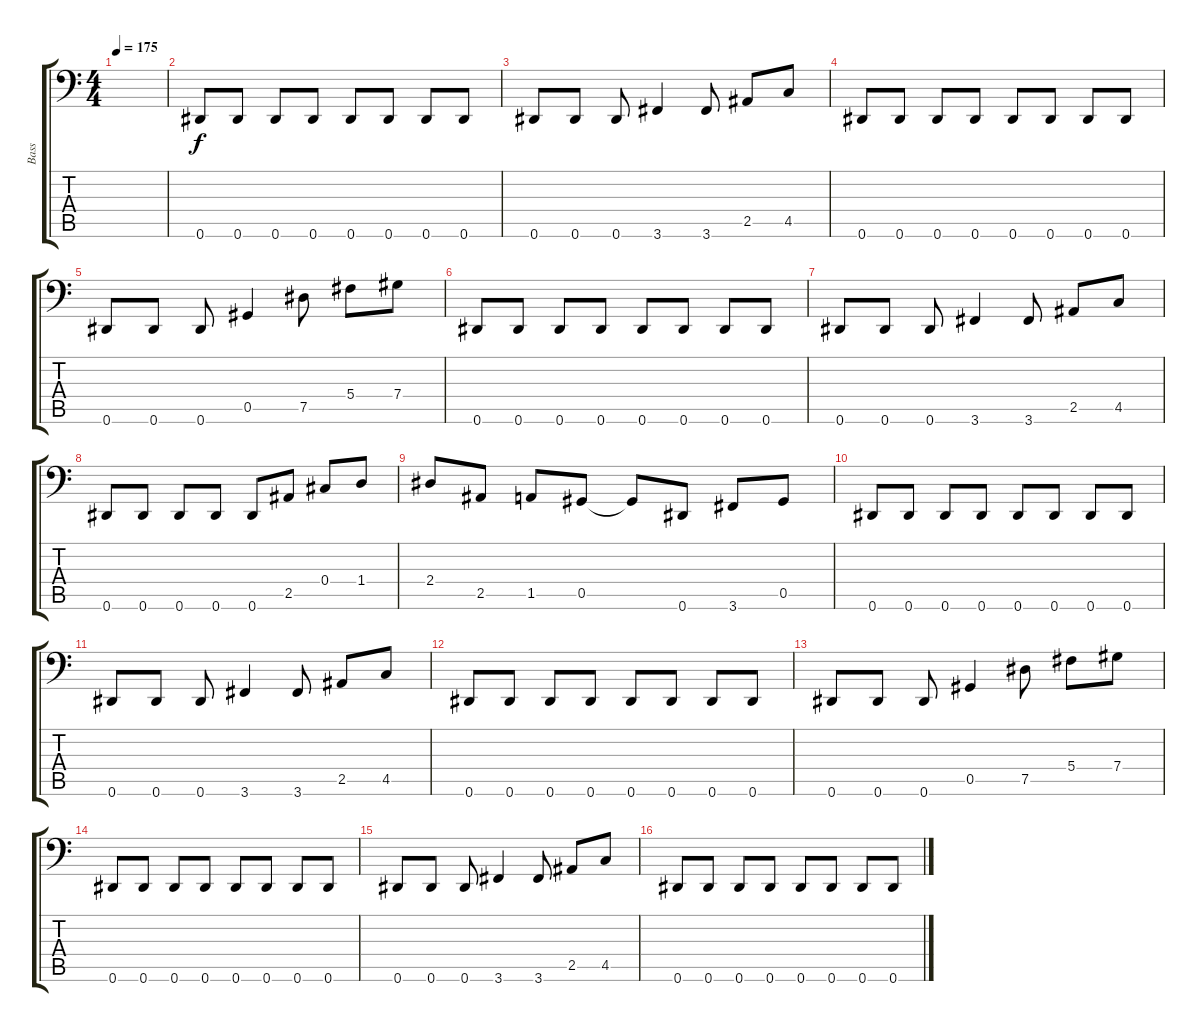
\track ("Bass" "Bass") {instrument electricbasspick}
\staff {score tabs}
\tuning (Eb3 Bb2 Gb2 Db2 Ab1 Eb1) {hide}
\ts (4 4)
\tempo 175
\clef f4
\ks c
|
0.6.8 0.6.8 0.6.8 0.6.8 0.6.8 0.6.8 0.6.8 0.6.8 |
0.6.8 0.6.8 0.6.8 3.6.4 3.6.8 2.5.8 4.5.8 |
0.6.8 0.6.8 0.6.8 0.6.8 0.6.8 0.6.8 0.6.8 0.6.8 |
0.6.8 0.6.8 0.6.8 0.5.4 7.5.8 5.4.8 7.4.8 |
0.6.8 0.6.8 0.6.8 0.6.8 0.6.8 0.6.8 0.6.8 0.6.8 |
0.6.8 0.6.8 0.6.8 3.6.4 3.6.8 2.5.8 4.5.8 |
0.6.8 0.6.8 0.6.8 0.6.8 0.6.8 2.5.8 0.4.8 1.4.8 |
2.4.8 2.5.8 1.5.8 0.5.8 0.5{t}.8 0.6.8 3.6.8 0.5.8 |
0.6.8 0.6.8 0.6.8 0.6.8 0.6.8 0.6.8 0.6.8 0.6.8 |
0.6.8 0.6.8 0.6.8 3.6.4 3.6.8 2.5.8 4.5.8 |
0.6.8 0.6.8 0.6.8 0.6.8 0.6.8 0.6.8 0.6.8 0.6.8 |
0.6.8 0.6.8 0.6.8 0.5.4 7.5.8 5.4.8 7.4.8 |
0.6.8 0.6.8 0.6.8 0.6.8 0.6.8 0.6.8 0.6.8 0.6.8 |
0.6.8 0.6.8 0.6.8 3.6.4 3.6.8 2.5.8 4.5.8 |
0.6.8 0.6.8 0.6.8 0.6.8 0.6.8 0.6.8 0.6.8 0.6.8
